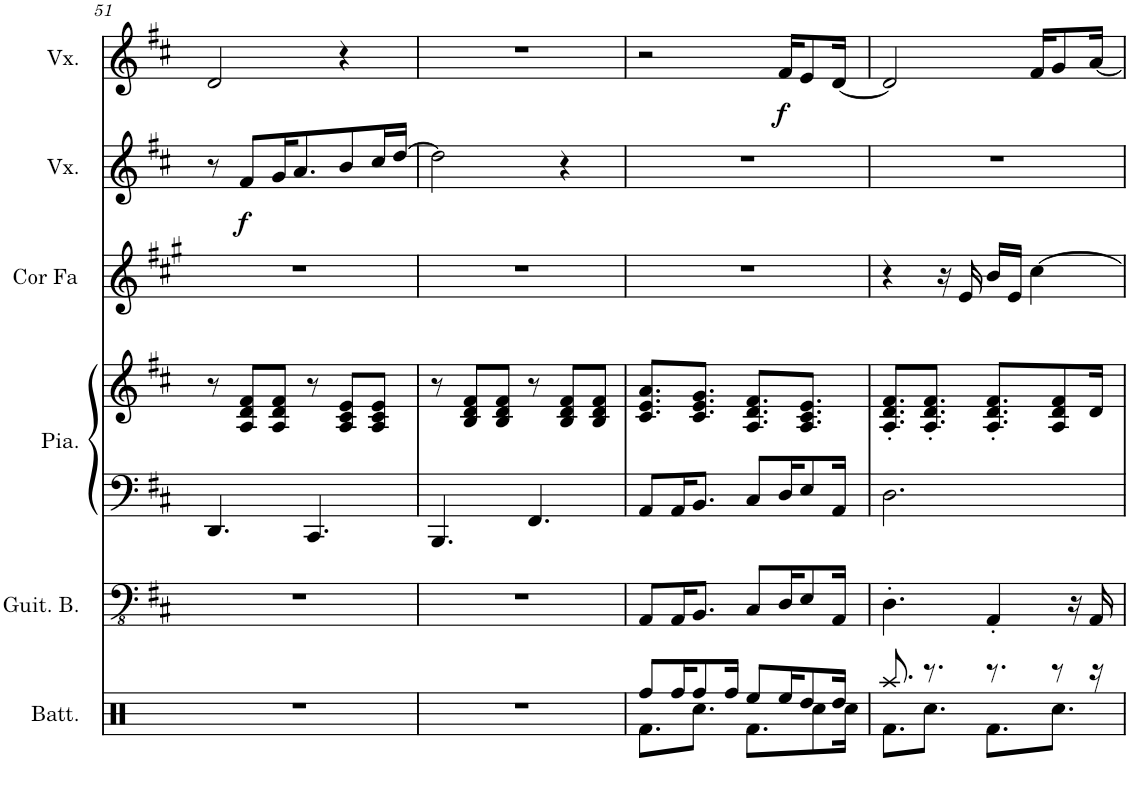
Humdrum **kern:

**kern	**kern	**kern	**kern	**kern	**kern	**dynam	**kern	**dynam
*part6	*part5	*part4	*part4	*part3	*part2	*part2	*part1	*part1
*staff7	*staff6	*staff5	*staff4	*staff3	*staff2	*staff2	*staff1	*staff1
*I"Batterie	*I"Guitare basse	*I"Piano	*	*I"Cor en Fa	*I"Voix	*	*I"Voix	*
*I'Batt.	*I'Guit. B.	*I'Pia.	*	*I'Cor Fa	*I'Vx.	*	*I'Vx.	*
!!LO:PB:g=z
*clefX	*clefFv4	*clefF4	*clefG2	*clefG2	*clefG2	*	*clefG2	*
*	*	*	*	*Trd4c7	*	*	*	*
*k[]	*k[f#c#]	*k[f#c#]	*k[f#c#]	*k[f#c#g#]	*k[f#c#]	*	*k[f#c#]	*
*M6/8	*M6/8	*M6/8	*M6/8	*M6/8	*M6/8	*	*M6/8	*
=51	=51	=51	=51	=51	=51	=51	=51	=51
2.r	2.r	4.DD/	8r	2.r	8r	.	2d/	.
!	!	!	!	!	!	!LO:DY:b	!	!
.	.	.	8A/ 8d/ 8f#/L	.	8f#/L	f	.	.
.	.	.	8A/ 8d/ 8f#/J	.	16g/K	.	.	.
.	.	.	.	.	8.a/	.	.	.
.	.	4.CC#/	8r	.	.	.	.	.
.	.	.	8A/ 8c#/ 8e/L	.	8b/	.	4r	.
.	.	.	8A/ 8c#/ 8e/J	.	16cc#/L	.	.	.
.	.	.	.	.	[16dd/JJ	.	.	.
=52	=52	=52	=52	=52	=52	=52	=52	=52
2.r	2.r	4.BBB/	8r	2.r	2dd\]	.	2.r	.
.	.	.	8B/ 8d/ 8f#/L	.	.	.	.	.
.	.	.	8B/ 8d/ 8f#/J	.	.	.	.	.
.	.	4.FF#/	8r	.	.	.	.	.
.	.	.	8B/ 8d/ 8f#/L	.	4r	.	.	.
.	.	.	8B/ 8d/ 8f#/J	.	.	.	.	.
=53	=53	=53	=53	=53	=53	=53	=53	=53
*^	*	*	*	*	*	*	*	*
8Rff/L	8.Rf\L	8AAA/L	8AA/L	8.c#/ 8.e/ 8.a/L	2.r	2.r	.	2r	.
16Rff/K	.	16AAA/K	16AA/K	.	.	.	.	.	.
8Rff/	8.Rcc\J	8.BBB/J	8.BB/J	8.c#/ 8.e/ 8.g/J	.	.	.	.	.
16Rff/Jk	.	.	.	.	.	.	.	.	.
8Ree/L	8.Rf\L	8CC#/L	8C#/L	8.A/ 8.d/ 8.f#/L	.	.	.	.	.
!	!	!	!	!	!	!	!	!	!LO:DY:b
16Ree/K	.	16DD/K	16D/K	.	.	.	.	16f#/KL	f
8Rdd/	8Rcc\	8EE/	8E/	8.A/ 8.c#/ 8.e/J	.	.	.	8e/	.
16Rdd/Jk	16Rcc\Jk	16AAA/Jk	16AA/Jk	.	.	.	.	[16d/Jk	.
=54	=54	=54	=54	=54	=54	=54	=54	=54	=54
8.Raa/	8.Rf\L	4.DD'\	2.D\	8.A/' 8.d/' 8.f#/'L	4r	2.r	.	2d/]	.
8.r	8.Rcc\J	.	.	8.A/' 8.d/' 8.f#/'J	.	.	.	.	.
.	.	.	.	.	16r	.	.	.	.
.	.	.	.	.	16e/	.	.	.	.
8.r	8.Rf\L	4AAA'/	.	8.A/' 8.d/' 8.f#/'L	16b/LL	.	.	.	.
.	.	.	.	.	16e/JJ	.	.	.	.
.	.	.	.	.	[4cc#\	.	.	16f#/KL	.
8r	8.Rcc\J	.	.	8A/ 8d/ 8f#/	.	.	.	8g/	.
.	.	16r	.	.	.	.	.	.	.
16r	.	16AAA/	.	16d/Jk	.	.	.	[16a/Jk	.
*v	*v	*	*	*	*	*	*	*	*
=	=	=	=	=	=	=	=	=
*-	*-	*-	*-	*-	*-	*-	*-	*-
